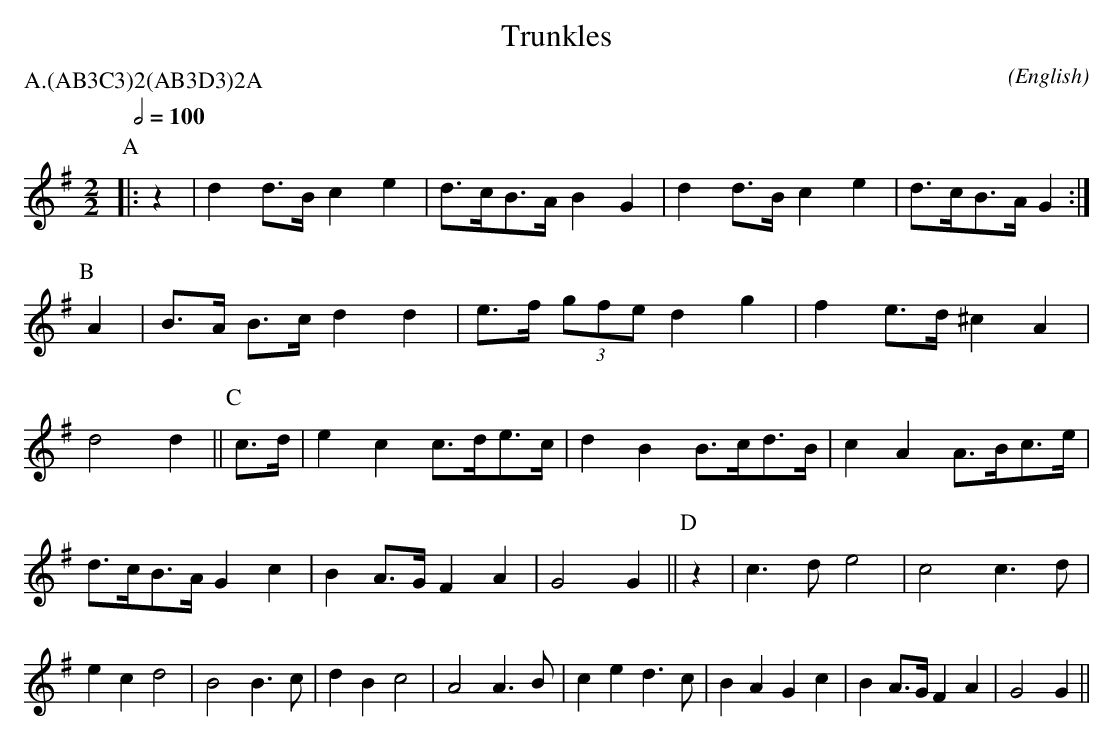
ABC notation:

X:1
T:Trunkles
M:2/2
C:
O:English
P:A.(AB3C3)2(AB3D3)2A
L:1/8
K:G
Q:1/2=100
P:A
|: z2   | d2  d>B c2 e2  | d>cB>A    B2 G2  | d2 d>B  c2 e2 | d>cB>A G2 :|\
P:B
   A2   | B>A B>c d2 d2  | e>f (3gfe d2 g2  | f2 e>d ^c2 A2 | d4     d2 ||\
P:C
   c>d  | e2  c2  c>de>c | d2  B2    B>cd>B | c2 A2  A>Bc>e | d>cB>A G2 \
   c2   | B2  A>G F2 A2  | G4        G2     ||\
P:D
   z2   | c3   d  e4     | c4        c3  d  | e2 c2  d4     | B4     B3 \
   c    | d2  B2  c4     | A4        A3  B  | c2 e2  d3 c   | B2 A2  G2 \
   c2   | B2  A>G F2 A2  | G4        G2     ||
